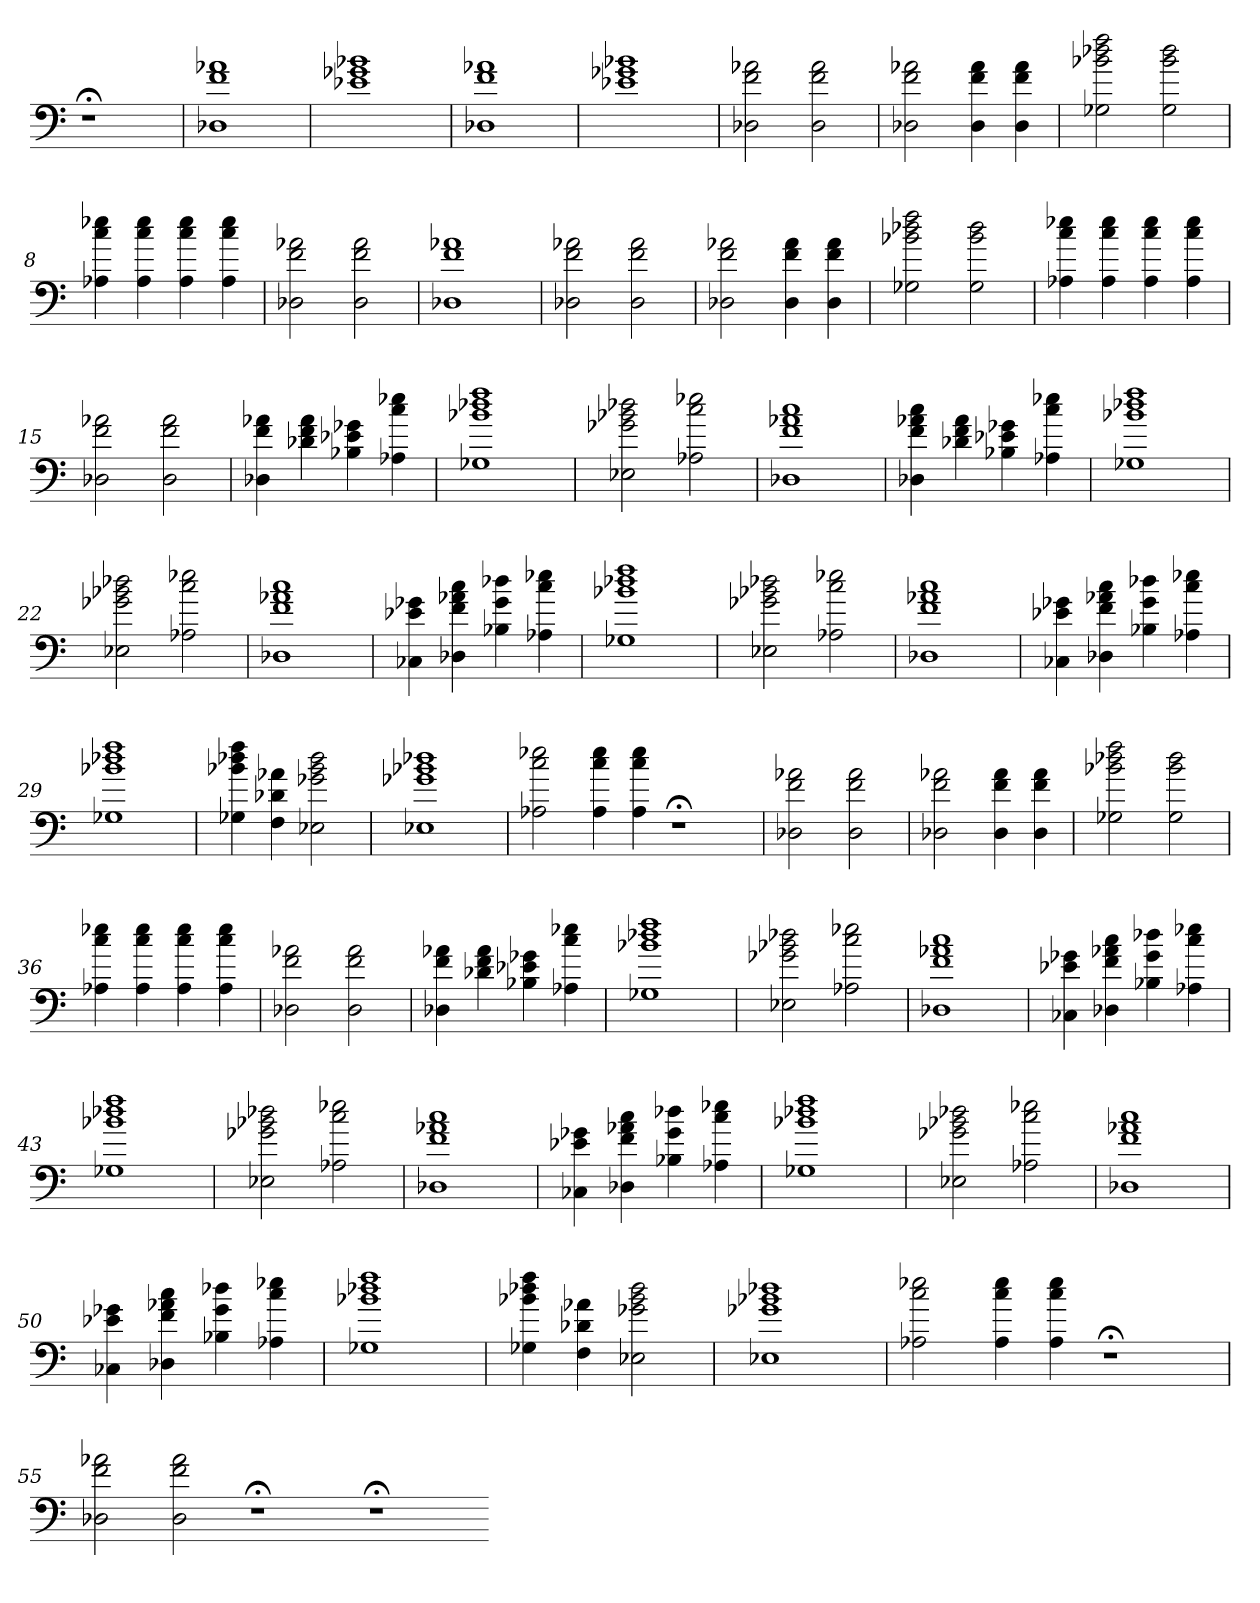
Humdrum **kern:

**kern
*part1
*staff1
=
1r;<
=1
1D-X 1f 1a-X
=2
1e-X 1g-X 1b-X
=3
1D-X 1f 1a-X
=4
1e-X 1g-X 1b-X
=5
2D-X 2f 2a-X
2D- 2f 2a-
=6
2D-X 2f 2a-X
4D- 4f 4a-
4D- 4f 4a-
=7
2G-X 2b-X 2dd-X 2ff
2G- 2b- 2dd-
=8
4A-X 4cc 4ee-X
4A- 4cc 4ee-
4A- 4cc 4ee-
4A- 4cc 4ee-
=9
2D-X 2f 2a-X
2D- 2f 2a-
=10
1D-X 1f 1a-X
=11
2D-X 2f 2a-X
2D- 2f 2a-
=12
2D-X 2f 2a-X
4D- 4f 4a-
4D- 4f 4a-
=13
2G-X 2b-X 2dd-X 2ff
2G- 2b- 2dd-
=14
4A-X 4cc 4ee-X
4A- 4cc 4ee-
4A- 4cc 4ee-
4A- 4cc 4ee-
=15
2D-X 2f 2a-X
2D- 2f 2a-
=16
4D-X 4f 4a-X
4d-X 4f 4a-
4B-X 4e-X 4g-X
4A-X 4cc 4ee-X
=17
1G-X 1b-X 1dd-X 1ff
=18
2E-X 2g-X 2b-X 2dd-X
2A-X 2cc 2ee-X
=19
1D-X 1f 1a-X 1cc
=20
4D-X 4f 4a-X 4cc
4d-X 4f 4a-
4B-X 4e-X 4g-X
4A-X 4cc 4ee-X
=21
1G-X 1b-X 1dd-X 1ff
=22
2E-X 2g-X 2b-X 2dd-X
2A-X 2cc 2ee-X
=23
1D-X 1f 1a-X 1cc
=24
4C-X 4e-X 4g-X
4D-X 4f 4a-X 4cc
4B-X 4g- 4dd-X
4A-X 4cc 4ee-X
=25
1G-X 1b-X 1dd-X 1ff
=26
2E-X 2g-X 2b-X 2dd-X
2A-X 2cc 2ee-X
=27
1D-X 1f 1a-X 1cc
=28
4C-X 4e-X 4g-X
4D-X 4f 4a-X 4cc
4B-X 4g- 4dd-X
4A-X 4cc 4ee-X
=29
1G-X 1b-X 1dd-X 1ff
=30
4G-X 4b-X 4dd-X 4ff
4F 4d-X 4a-X
2E-X 2g-X 2b- 2dd-
=31
1E-X 1g-X 1b-X 1dd-X
=32
2A-X 2cc 2ee-X
4A- 4cc 4ee-
4A- 4cc 4ee-
1r;<
=33
2D-X 2f 2a-X
2D- 2f 2a-
=34
2D-X 2f 2a-X
4D- 4f 4a-
4D- 4f 4a-
=35
2G-X 2b-X 2dd-X 2ff
2G- 2b- 2dd-
=36
4A-X 4cc 4ee-X
4A- 4cc 4ee-
4A- 4cc 4ee-
4A- 4cc 4ee-
=37
2D-X 2f 2a-X
2D- 2f 2a-
=38
4D-X 4f 4a-X
4d-X 4f 4a-
4B-X 4e-X 4g-X
4A-X 4cc 4ee-X
=39
1G-X 1b-X 1dd-X 1ff
=40
2E-X 2g-X 2b-X 2dd-X
2A-X 2cc 2ee-X
=41
1D-X 1f 1a-X 1cc
=42
4C-X 4e-X 4g-X
4D-X 4f 4a-X 4cc
4B-X 4g- 4dd-X
4A-X 4cc 4ee-X
=43
1G-X 1b-X 1dd-X 1ff
=44
2E-X 2g-X 2b-X 2dd-X
2A-X 2cc 2ee-X
=45
1D-X 1f 1a-X 1cc
=46
4C-X 4e-X 4g-X
4D-X 4f 4a-X 4cc
4B-X 4g- 4dd-X
4A-X 4cc 4ee-X
=47
1G-X 1b-X 1dd-X 1ff
=48
2E-X 2g-X 2b-X 2dd-X
2A-X 2cc 2ee-X
=49
1D-X 1f 1a-X 1cc
=50
4C-X 4e-X 4g-X
4D-X 4f 4a-X 4cc
4B-X 4g- 4dd-X
4A-X 4cc 4ee-X
=51
1G-X 1b-X 1dd-X 1ff
=52
4G-X 4b-X 4dd-X 4ff
4F 4d-X 4a-X
2E-X 2g-X 2b- 2dd-
=53
1E-X 1g-X 1b-X 1dd-X
=54
2A-X 2cc 2ee-X
4A- 4cc 4ee-
4A- 4cc 4ee-
1r;<
=55
2D-X 2f 2a-X
2D- 2f 2a-
1r;<
1r;<
=-
*-
